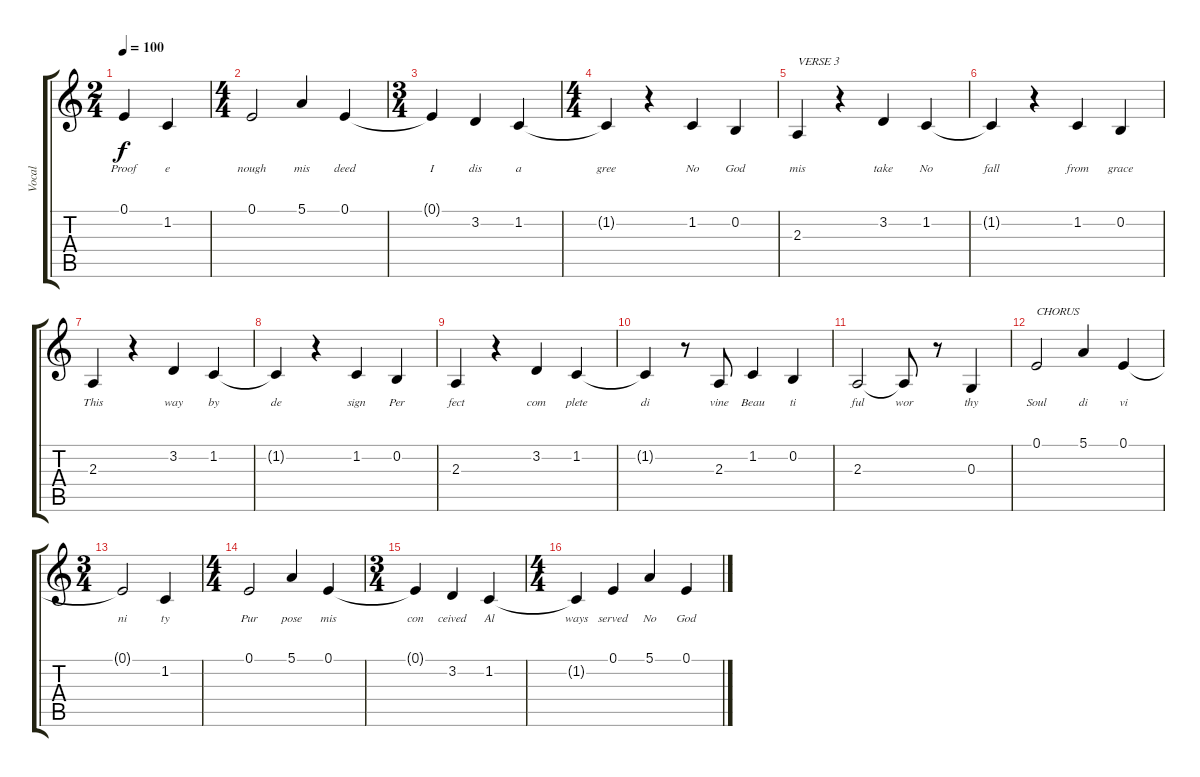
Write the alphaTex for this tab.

\track ("Vocal" "Vocal") {instrument acousticgrandpiano}
\staff {score tabs}
\tuning (E4 B3 G3 D3 A2 E2) {hide}
\ts (2 4)
\tempo 100
\clef g2
\ks c
0.1{t}.4{lyrics (0 "Proof") lyrics (1 "") lyrics (2 "") lyrics (3 "") lyrics (4 "") dy f} 1.2.4{lyrics (0 "e") lyrics (1 "") lyrics (2 "") lyrics (3 "") lyrics (4 "")} |
\ts (4 4)
0.1.2{lyrics (0 "nough") lyrics (1 "") lyrics (2 "") lyrics (3 "") lyrics (4 "")} 5.1.4{lyrics (0 "mis") lyrics (1 "") lyrics (2 "") lyrics (3 "") lyrics (4 "")} 0.1.4{lyrics (0 "deed") lyrics (1 "") lyrics (2 "") lyrics (3 "") lyrics (4 "")} |
\ts (3 4)
0.1{t}.4{lyrics (0 "I") lyrics (1 "") lyrics (2 "") lyrics (3 "") lyrics (4 "")} 3.2.4{lyrics (0 "dis") lyrics (1 "") lyrics (2 "") lyrics (3 "") lyrics (4 "")} 1.2.4{lyrics (0 "a") lyrics (1 "") lyrics (2 "") lyrics (3 "") lyrics (4 "")} |
\ts (4 4)
1.2{t}.4{lyrics (0 "gree") lyrics (1 "") lyrics (2 "") lyrics (3 "") lyrics (4 "")} r.4 1.2.4{lyrics (0 "No") lyrics (1 "") lyrics (2 "") lyrics (3 "") lyrics (4 "")} 0.2.4{lyrics (0 "God") lyrics (1 "") lyrics (2 "") lyrics (3 "") lyrics (4 "")} |
2.3.4{txt "VERSE 3" lyrics (0 "mis") lyrics (1 "") lyrics (2 "") lyrics (3 "") lyrics (4 "")} r.4 3.2.4{lyrics (0 "take") lyrics (1 "") lyrics (2 "") lyrics (3 "") lyrics (4 "")} 1.2.4{lyrics (0 "No") lyrics (1 "") lyrics (2 "") lyrics (3 "") lyrics (4 "")} |
1.2{t}.4{lyrics (0 "fall") lyrics (1 "") lyrics (2 "") lyrics (3 "") lyrics (4 "")} r.4 1.2.4{lyrics (0 "from") lyrics (1 "") lyrics (2 "") lyrics (3 "") lyrics (4 "")} 0.2.4{lyrics (0 "grace") lyrics (1 "") lyrics (2 "") lyrics (3 "") lyrics (4 "")} |
2.3.4{lyrics (0 "This") lyrics (1 "") lyrics (2 "") lyrics (3 "") lyrics (4 "")} r.4 3.2.4{lyrics (0 "way") lyrics (1 "") lyrics (2 "") lyrics (3 "") lyrics (4 "")} 1.2.4{lyrics (0 "by") lyrics (1 "") lyrics (2 "") lyrics (3 "") lyrics (4 "")} |
1.2{t}.4{lyrics (0 "de") lyrics (1 "") lyrics (2 "") lyrics (3 "") lyrics (4 "")} r.4 1.2.4{lyrics (0 "sign") lyrics (1 "") lyrics (2 "") lyrics (3 "") lyrics (4 "")} 0.2.4{lyrics (0 "Per") lyrics (1 "") lyrics (2 "") lyrics (3 "") lyrics (4 "")} |
2.3.4{lyrics (0 "fect") lyrics (1 "") lyrics (2 "") lyrics (3 "") lyrics (4 "")} r.4 3.2.4{lyrics (0 "com") lyrics (1 "") lyrics (2 "") lyrics (3 "") lyrics (4 "")} 1.2.4{lyrics (0 "plete") lyrics (1 "") lyrics (2 "") lyrics (3 "") lyrics (4 "")} |
1.2{t}.4{lyrics (0 "di") lyrics (1 "") lyrics (2 "") lyrics (3 "") lyrics (4 "")} r.8 2.3.8{lyrics (0 "vine") lyrics (1 "") lyrics (2 "") lyrics (3 "") lyrics (4 "")} 1.2.4{lyrics (0 "Beau") lyrics (1 "") lyrics (2 "") lyrics (3 "") lyrics (4 "")} 0.2.4{lyrics (0 "ti") lyrics (1 "") lyrics (2 "") lyrics (3 "") lyrics (4 "")} |
2.3.2{lyrics (0 "ful") lyrics (1 "") lyrics (2 "") lyrics (3 "") lyrics (4 "")} 2.3{t}.8{lyrics (0 "wor") lyrics (1 "") lyrics (2 "") lyrics (3 "") lyrics (4 "")} r.8 0.3.4{lyrics (0 "thy") lyrics (1 "") lyrics (2 "") lyrics (3 "") lyrics (4 "")} |
0.1.2{txt "CHORUS" lyrics (0 "Soul") lyrics (1 "") lyrics (2 "") lyrics (3 "") lyrics (4 "")} 5.1.4{lyrics (0 "di") lyrics (1 "") lyrics (2 "") lyrics (3 "") lyrics (4 "")} 0.1.4{lyrics (0 "vi") lyrics (1 "") lyrics (2 "") lyrics (3 "") lyrics (4 "")} |
\ts (3 4)
0.1{t}.2{lyrics (0 "ni") lyrics (1 "") lyrics (2 "") lyrics (3 "") lyrics (4 "")} 1.2.4{lyrics (0 "ty") lyrics (1 "") lyrics (2 "") lyrics (3 "") lyrics (4 "")} |
\ts (4 4)
0.1.2{lyrics (0 "Pur") lyrics (1 "") lyrics (2 "") lyrics (3 "") lyrics (4 "")} 5.1.4{lyrics (0 "pose") lyrics (1 "") lyrics (2 "") lyrics (3 "") lyrics (4 "")} 0.1.4{lyrics (0 "mis") lyrics (1 "") lyrics (2 "") lyrics (3 "") lyrics (4 "")} |
\ts (3 4)
0.1{t}.4{lyrics (0 "con") lyrics (1 "") lyrics (2 "") lyrics (3 "") lyrics (4 "")} 3.2.4{lyrics (0 "ceived") lyrics (1 "") lyrics (2 "") lyrics (3 "") lyrics (4 "")} 1.2.4{lyrics (0 "Al") lyrics (1 "") lyrics (2 "") lyrics (3 "") lyrics (4 "")} |
\ts (4 4)
1.2{t}.4{lyrics (0 "ways") lyrics (1 "") lyrics (2 "") lyrics (3 "") lyrics (4 "")} 0.1.4{lyrics (0 "served") lyrics (1 "") lyrics (2 "") lyrics (3 "") lyrics (4 "")} 5.1.4{lyrics (0 "No") lyrics (1 "") lyrics (2 "") lyrics (3 "") lyrics (4 "")} 0.1.4{lyrics (0 "God") lyrics (1 "") lyrics (2 "") lyrics (3 "") lyrics (4 "")}
